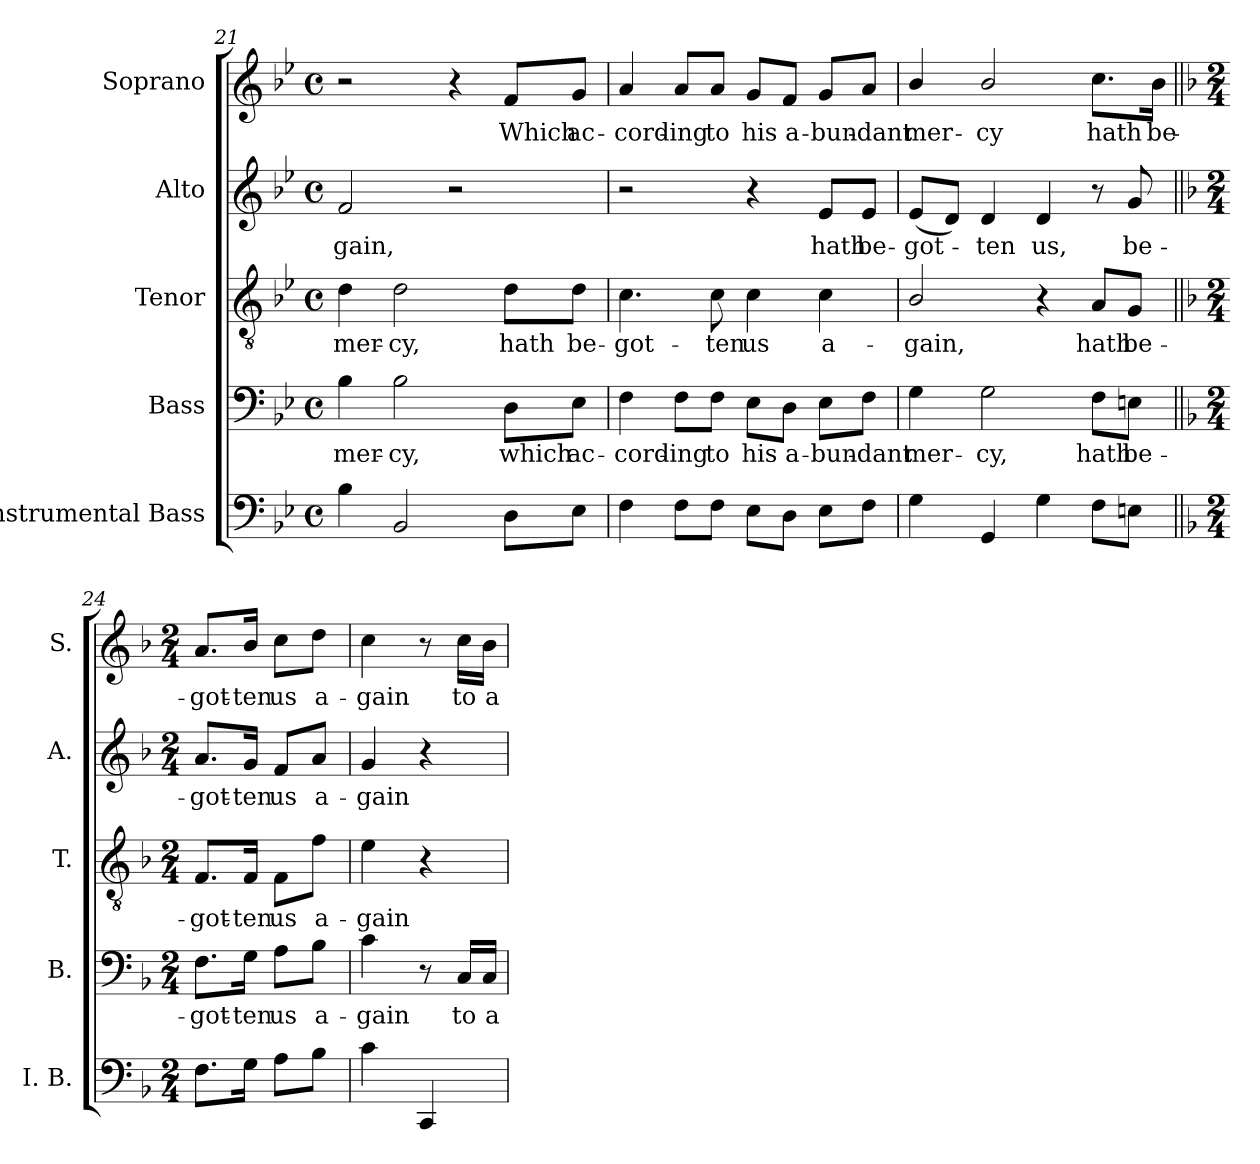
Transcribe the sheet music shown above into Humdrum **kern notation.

**kern	**kern	**text	**kern	**text	**kern	**text	**kern	**text
*part5	*part4	*part4	*part3	*part3	*part2	*part2	*part1	*part1
*staff5	*staff4	*staff4	*staff3	*staff3	*staff2	*staff2	*staff1	*staff1
*I"Instrumental Bass	*I"Bass	*	*I"Tenor	*	*I"Alto	*	*I"Soprano	*
*I'I. B.	*I'B.	*	*I'T.	*	*I'A.	*	*I'S.	*
*clefF4	*clefF4	*	*clefGv2	*	*clefG2	*	*clefG2	*
*	*	*	*ITrd7c12	*	*	*	*	*
*k[b-e-]	*k[b-e-]	*	*k[b-e-]	*	*k[b-e-]	*	*k[b-e-]	*
*B-:	*B-:	*	*B-:	*	*B-:	*	*B-:	*
*M4/4	*M4/4	*	*M4/4	*	*M4/4	*	*M4/4	*
*met(c)	*met(c)	*	*met(c)	*	*met(c)	*	*met(c)	*
=21	=21	=21	=21	=21	=21	=21	=21	=21
!	!	!LO:LY:b:color=#000000	!	!	!	!	!	!
!	!	!	!	!LO:LY:b:color=#000000	!	!	!	!
!	!	!	!	!	!	!LO:LY:b:color=#000000	!	!
4B-i\	4B-i\	mer-	4Di\	mer-	2fi/	-gain,	2r	.
!	!	!LO:LY:b:color=#000000	!	!	!	!	!	!
!	!	!	!	!LO:LY:b:color=#000000	!	!	!	!
2BB-i/	2B-i\	-cy,	2Di\	-cy,	.	.	.	.
.	.	.	.	.	2r	.	4r	.
!	!	!LO:LY:b:color=#000000	!	!	!	!	!	!
!	!	!	!	!LO:LY:b:color=#000000	!	!	!	!
!	!	!	!	!	!	!	!	!LO:LY:b:color=#000000
8Di\L	8Di\L	which	8Di\L	hath	.	.	8fi/L	Which
!	!	!LO:LY:b:color=#000000	!	!	!	!	!	!
!	!	!	!	!LO:LY:b:color=#000000	!	!	!	!
!	!	!	!	!	!	!	!	!LO:LY:b:color=#000000
8E-i\J	8E-i\J	ac-	8Di\J	be-	.	.	8gi/J	ac-
=22	=22	=22	=22	=22	=22	=22	=22	=22
!	!	!LO:LY:b:color=#000000	!	!	!	!	!	!
!	!	!	!	!LO:LY:b:color=#000000	!	!	!	!
!	!	!	!	!	!	!	!	!LO:LY:b:color=#000000
4Fi\	4Fi\	-cord-	4.Ci\	-got-	2r	.	4ai/	-cord-
!	!	!LO:LY:b:color=#000000	!	!	!	!	!	!
!	!	!	!	!	!	!	!	!LO:LY:b:color=#000000
8Fi\L	8Fi\L	-ing	.	.	.	.	8ai/L	-ing
!	!	!LO:LY:b:color=#000000	!	!	!	!	!	!
!	!	!	!	!LO:LY:b:color=#000000	!	!	!	!
!	!	!	!	!	!	!	!	!LO:LY:b:color=#000000
8Fi\J	8Fi\J	to	8Ci\	-ten	.	.	8ai/J	to
!	!	!LO:LY:b:color=#000000	!	!	!	!	!	!
!	!	!	!	!LO:LY:b:color=#000000	!	!	!	!
!	!	!	!	!	!	!	!	!LO:LY:b:color=#000000
8E-i\L	8E-i\L	his	4Ci\	us	4r	.	8gi/L	his
!	!	!LO:LY:b:color=#000000	!	!	!	!	!	!
!	!	!	!	!	!	!	!	!LO:LY:b:color=#000000
8Di\J	8Di\J	a-	.	.	.	.	8fi/J	a-
!	!	!LO:LY:b:color=#000000	!	!	!	!	!	!
!	!	!	!	!LO:LY:b:color=#000000	!	!	!	!
!	!	!	!	!	!	!LO:LY:b:color=#000000	!	!
!	!	!	!	!	!	!	!	!LO:LY:b:color=#000000
8E-i\L	8E-i\L	-bun-	4Ci\	a-	8e-i/L	hath	8gi/L	-bun-
!	!	!LO:LY:b:color=#000000	!	!	!	!	!	!
!	!	!	!	!	!	!LO:LY:b:color=#000000	!	!
!	!	!	!	!	!	!	!	!LO:LY:b:color=#000000
8Fi\J	8Fi\J	-dant	.	.	8e-i/J	be-	8ai/J	-dant
=23	=23	=23	=23	=23	=23	=23	=23	=23
!	!	!LO:LY:b:color=#000000	!	!	!	!	!	!
!	!	!	!	!LO:LY:b:color=#000000	!	!	!	!
!	!	!	!	!	!	!LO:LY:b:color=#000000	!	!
!	!	!	!	!	!	!	!	!LO:LY:b:color=#000000
4Gi\	4Gi\	mer-	2BB-i/	-gain,	(8e-i/L	-got-	4b-i/	mer-
.	.	.	.	.	8di/J)	.	.	.
!	!	!LO:LY:b:color=#000000	!	!	!	!	!	!
!	!	!	!	!	!	!LO:LY:b:color=#000000	!	!
!	!	!	!	!	!	!	!	!LO:LY:b:color=#000000
4GGi/	2Gi\	-cy,	.	.	4di/	-ten	2b-i/	-cy
!	!	!	!	!	!	!LO:LY:b:color=#000000	!	!
4Gi\	.	.	4r	.	4di/	us,	.	.
!	!	!LO:LY:b:color=#000000	!	!	!	!	!	!
!	!	!	!	!LO:LY:b:color=#000000	!	!	!	!
!	!	!	!	!	!	!	!	!LO:LY:b:color=#000000
8Fi\L	8Fi\L	hath	8AAi/L	hath	8r	.	8.cci\L	hath
!	!	!LO:LY:b:color=#000000	!	!	!	!	!	!
!	!	!	!	!LO:LY:b:color=#000000	!	!	!	!
!	!	!	!	!	!	!LO:LY:b:color=#000000	!	!
8Eni\J	8Eni\J	be-	8GGi/J	be-	8gi/	be-	.	.
!	!	!	!	!	!	!	!	!LO:LY:b:color=#000000
.	.	.	.	.	.	.	16b-i\Jk	be-
=24||	=24||	=24||	=24||	=24||	=24||	=24||	=24||	=24||
*k[b-]	*k[b-]	*	*k[b-]	*	*k[b-]	*	*k[b-]	*
*F:	*F:	*	*F:	*	*F:	*	*F:	*
*M2/4	*M2/4	*	*M2/4	*	*M2/4	*	*M2/4	*
!	!	!LO:LY:b:color=#000000	!	!	!	!	!	!
!	!	!	!	!LO:LY:b:color=#000000	!	!	!	!
!	!	!	!	!	!	!LO:LY:b:color=#000000	!	!
!	!	!	!	!	!	!	!	!LO:LY:b:color=#000000
8.Fi\L	8.Fi\L	-got-	8.FFi/L	-got-	8.ai/L	-got-	8.ai/L	-got-
!	!	!LO:LY:b:color=#000000	!	!	!	!	!	!
!	!	!	!	!LO:LY:b:color=#000000	!	!	!	!
!	!	!	!	!	!	!LO:LY:b:color=#000000	!	!
!	!	!	!	!	!	!	!	!LO:LY:b:color=#000000
16Gi\Jk	16Gi\Jk	-ten	16FFi/Jk	-ten	16gi/Jk	-ten	16b-i/Jk	-ten
!	!	!LO:LY:b:color=#000000	!	!	!	!	!	!
!	!	!	!	!LO:LY:b:color=#000000	!	!	!	!
!	!	!	!	!	!	!LO:LY:b:color=#000000	!	!
!	!	!	!	!	!	!	!	!LO:LY:b:color=#000000
8Ai\L	8Ai\L	us	8FFi\L	us	8fi/L	us	8cci\L	us
!	!	!LO:LY:b:color=#000000	!	!	!	!	!	!
!	!	!	!	!LO:LY:b:color=#000000	!	!	!	!
!	!	!	!	!	!	!LO:LY:b:color=#000000	!	!
!	!	!	!	!	!	!	!	!LO:LY:b:color=#000000
8B-i\J	8B-i\J	a-	8Fi\J	a-	8ai/J	a-	8ddi\J	a-
!!LO:LB:g=z
=25	=25	=25	=25	=25	=25	=25	=25	=25
!	!	!LO:LY:b:color=#000000	!	!	!	!	!	!
!	!	!	!	!LO:LY:b:color=#000000	!	!	!	!
!	!	!	!	!	!	!LO:LY:b:color=#000000	!	!
!	!	!	!	!	!	!	!	!LO:LY:b:color=#000000
4ci\	4ci\	-gain	4Ei\	-gain	4gi/	-gain	4cci\	-gain
4CCi/	8r	.	4r	.	4r	.	8r	.
!	!	!LO:LY:b:color=#000000	!	!	!	!	!	!
!	!	!	!	!	!	!	!	!LO:LY:b:color=#000000
.	16Ci/LL	to	.	.	.	.	16cci\LL	to
!	!	!LO:LY:b:color=#000000	!	!	!	!	!	!
!	!	!	!	!	!	!	!	!LO:LY:b:color=#000000
.	16Ci/JJ	a	.	.	.	.	16b-i\JJ	a
=	=	=	=	=	=	=	=	=
*-	*-	*-	*-	*-	*-	*-	*-	*-
